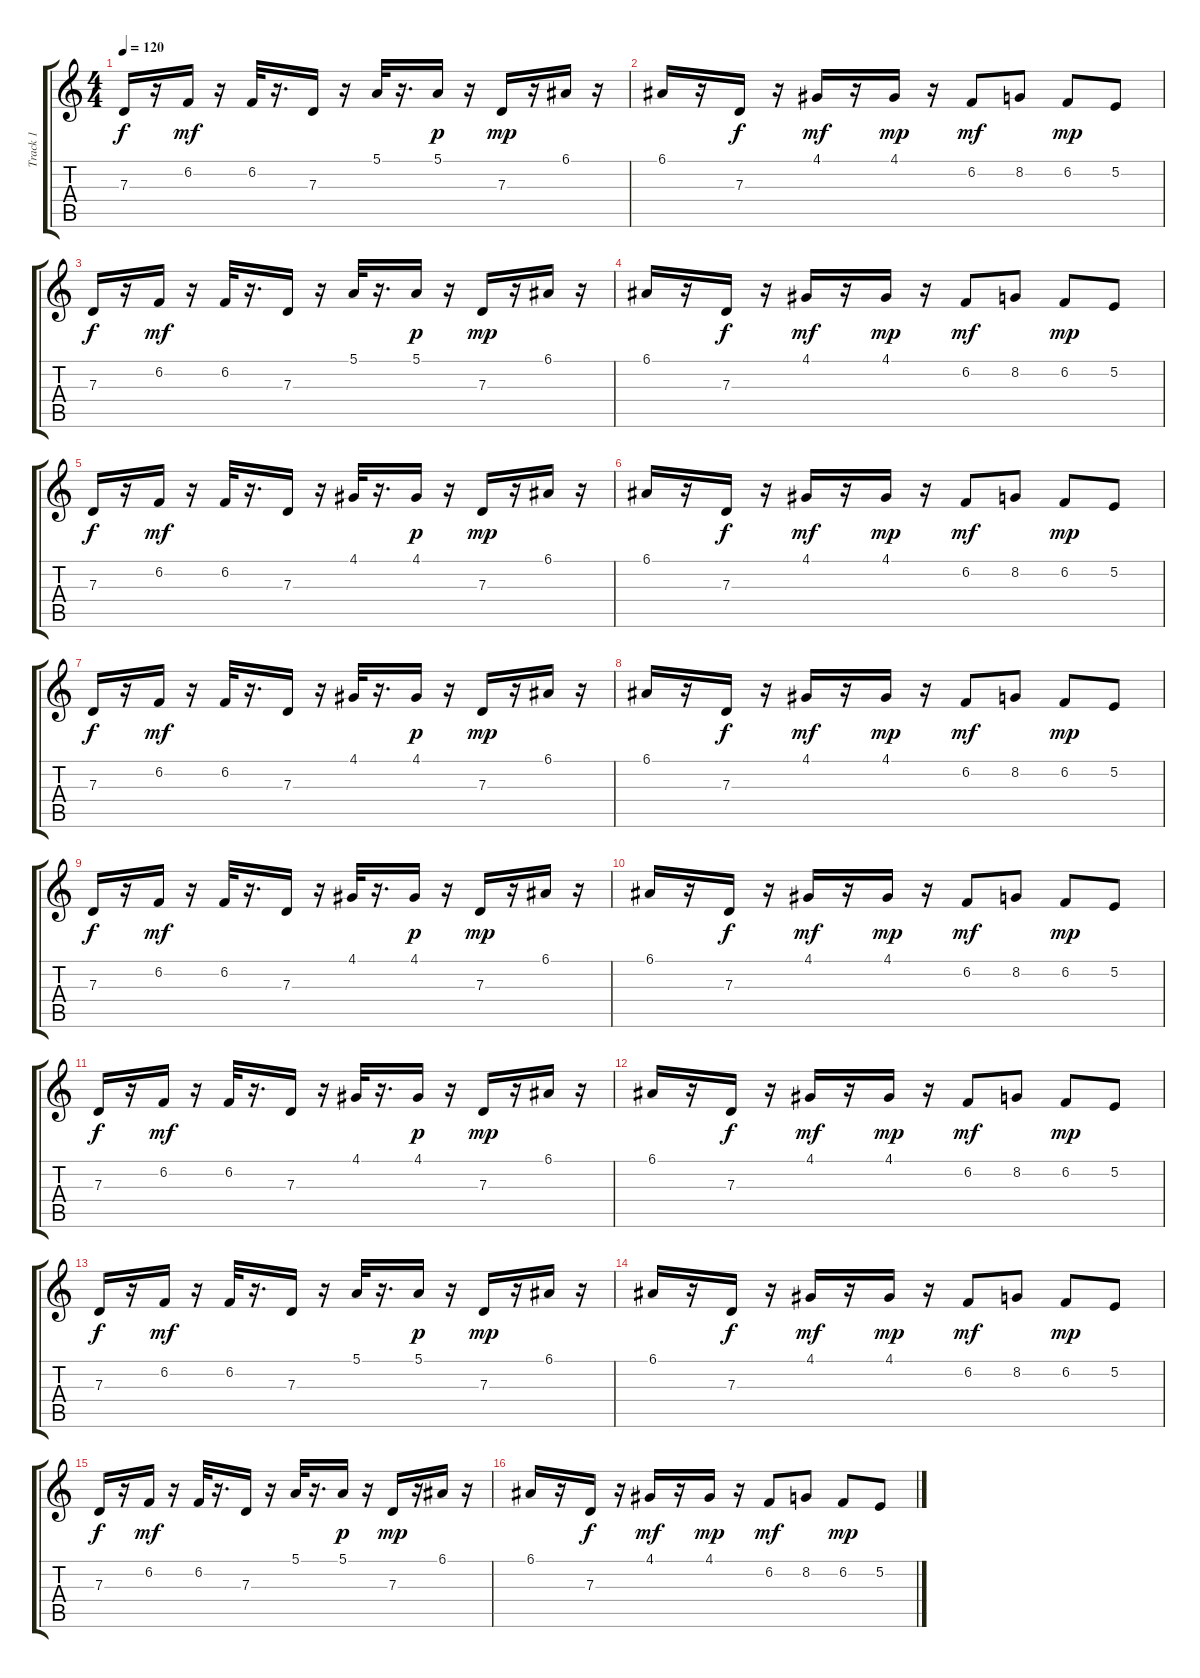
\track ("Track 1" "Track 1") {instrument harpsichord}
\staff {score tabs}
\tuning (E4 B3 G3 D3 A2 E2) {hide}
\ts (4 4)
\tempo 120
\clef g2
\ks c
7.3.16{dy f} r.16 6.2.16{dy mf} r.16 6.2.32 r.16{d} 7.3.16 r.16 5.1.32 r.16{d} 5.1.16{dy p} r.16 7.3.16{dy mp} r.16 6.1.16 r.16 |
6.1.16 r.16 7.3.16{dy f} r.16 4.1.16{dy mf} r.16 4.1.16{dy mp} r.16 6.2.8{dy mf} 8.2.8 6.2.8{dy mp} 5.2.8 |
7.3.16{dy f} r.16 6.2.16{dy mf} r.16 6.2.32 r.16{d} 7.3.16 r.16 5.1.32 r.16{d} 5.1.16{dy p} r.16 7.3.16{dy mp} r.16 6.1.16 r.16 |
6.1.16 r.16 7.3.16{dy f} r.16 4.1.16{dy mf} r.16 4.1.16{dy mp} r.16 6.2.8{dy mf} 8.2.8 6.2.8{dy mp} 5.2.8 |
7.3.16{dy f} r.16 6.2.16{dy mf} r.16 6.2.32 r.16{d} 7.3.16 r.16 4.1.32 r.16{d} 4.1.16{dy p} r.16 7.3.16{dy mp} r.16 6.1.16 r.16 |
6.1.16 r.16 7.3.16{dy f} r.16 4.1.16{dy mf} r.16 4.1.16{dy mp} r.16 6.2.8{dy mf} 8.2.8 6.2.8{dy mp} 5.2.8 |
7.3.16{dy f} r.16 6.2.16{dy mf} r.16 6.2.32 r.16{d} 7.3.16 r.16 4.1.32 r.16{d} 4.1.16{dy p} r.16 7.3.16{dy mp} r.16 6.1.16 r.16 |
6.1.16 r.16 7.3.16{dy f} r.16 4.1.16{dy mf} r.16 4.1.16{dy mp} r.16 6.2.8{dy mf} 8.2.8 6.2.8{dy mp} 5.2.8 |
7.3.16{dy f} r.16 6.2.16{dy mf} r.16 6.2.32 r.16{d} 7.3.16 r.16 4.1.32 r.16{d} 4.1.16{dy p} r.16 7.3.16{dy mp} r.16 6.1.16 r.16 |
6.1.16 r.16 7.3.16{dy f} r.16 4.1.16{dy mf} r.16 4.1.16{dy mp} r.16 6.2.8{dy mf} 8.2.8 6.2.8{dy mp} 5.2.8 |
7.3.16{dy f} r.16 6.2.16{dy mf} r.16 6.2.32 r.16{d} 7.3.16 r.16 4.1.32 r.16{d} 4.1.16{dy p} r.16 7.3.16{dy mp} r.16 6.1.16 r.16 |
6.1.16 r.16 7.3.16{dy f} r.16 4.1.16{dy mf} r.16 4.1.16{dy mp} r.16 6.2.8{dy mf} 8.2.8 6.2.8{dy mp} 5.2.8 |
7.3.16{dy f} r.16 6.2.16{dy mf} r.16 6.2.32 r.16{d} 7.3.16 r.16 5.1.32 r.16{d} 5.1.16{dy p} r.16 7.3.16{dy mp} r.16 6.1.16 r.16 |
6.1.16 r.16 7.3.16{dy f} r.16 4.1.16{dy mf} r.16 4.1.16{dy mp} r.16 6.2.8{dy mf} 8.2.8 6.2.8{dy mp} 5.2.8 |
7.3.16{dy f} r.16 6.2.16{dy mf} r.16 6.2.32 r.16{d} 7.3.16 r.16 5.1.32 r.16{d} 5.1.16{dy p} r.16 7.3.16{dy mp} r.16 6.1.16 r.16 |
6.1.16 r.16 7.3.16{dy f} r.16 4.1.16{dy mf} r.16 4.1.16{dy mp} r.16 6.2.8{dy mf} 8.2.8 6.2.8{dy mp} 5.2.8
